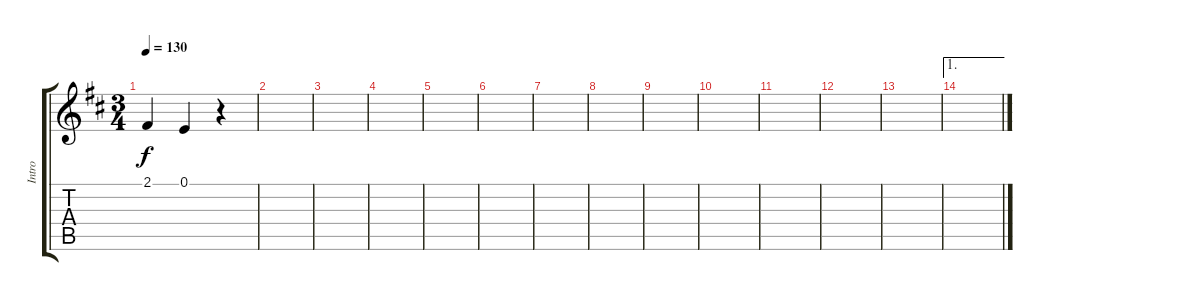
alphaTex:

\track ("Intro" "Intro") {instrument stringensemble1}
\staff {score tabs}
\tuning (E4 B3 G3 D3 A2 E2) {hide}
\ts (3 4)
\tempo 130
\clef g2
\ks d
2.1.4{dy f} 0.1.4 r.4 |
|
|
|
|
|
|
|
|
|
|
|
|
\ae 1
